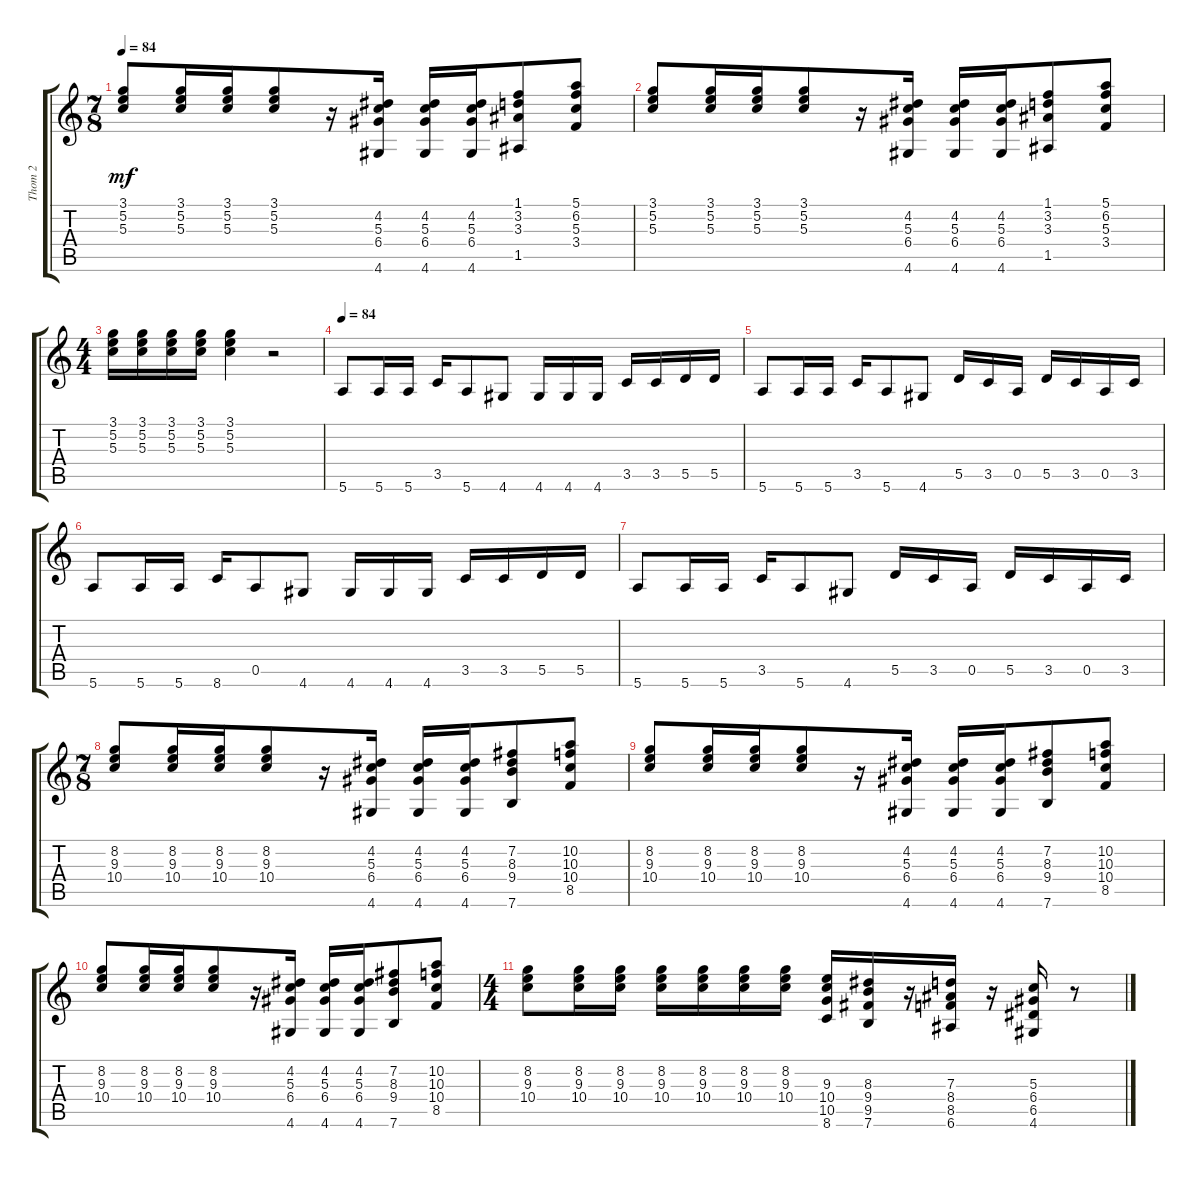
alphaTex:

\track ("Thom 2" "Thom 2") {instrument acousticguitarnylon}
\staff {score tabs}
\tuning (E4 B3 G3 D3 A2 E2) {hide}
\ts (7 8)
\tempo 84
\clef g2
\ks c
(3.1 5.2 5.3).8{dy mf} (3.1 5.2 5.3).16 (3.1 5.2 5.3).16 (3.1 5.2 5.3).8 r.16 (4.2 5.3 6.4 4.6).16 (4.2 5.3 6.4 4.6).16 (4.2 5.3 6.4 4.6).16 (1.1 3.2 3.3 1.5).8 (5.1 6.2 5.3 3.4).8 |
(3.1 5.2 5.3).8 (3.1 5.2 5.3).16 (3.1 5.2 5.3).16 (3.1 5.2 5.3).8 r.16 (4.2 5.3 6.4 4.6).16 (4.2 5.3 6.4 4.6).16 (4.2 5.3 6.4 4.6).16 (1.1 3.2 3.3 1.5).8 (5.1 6.2 5.3 3.4).8 |
\ts (4 4)
(3.1 5.2 5.3).16 (3.1 5.2 5.3).16 (3.1 5.2 5.3).16 (3.1 5.2 5.3).16 (3.1 5.2 5.3).4 r.2 |
\tempo 84
5.6.8 5.6.16 5.6.16 3.5.16 5.6.8 4.6.8 4.6.16 4.6.16 4.6.16 3.5.16 3.5.16 5.5.16 5.5.16 |
5.6.8 5.6.16 5.6.16 3.5.16 5.6.8 4.6.8 5.5.16 3.5.16 0.5.16 5.5.16 3.5.16 0.5.16 3.5.16 |
5.6.8 5.6.16 5.6.16 8.6.16 0.5.8 4.6.8 4.6.16 4.6.16 4.6.16 3.5.16 3.5.16 5.5.16 5.5.16 |
5.6.8 5.6.16 5.6.16 3.5.16 5.6.8 4.6.8 5.5.16 3.5.16 0.5.16 5.5.16 3.5.16 0.5.16 3.5.16 |
\ts (7 8)
(8.2 9.3 10.4).8 (8.2 9.3 10.4).16 (8.2 9.3 10.4).16 (8.2 9.3 10.4).8 r.16 (4.2 5.3 6.4 4.6).16 (4.2 5.3 6.4 4.6).16 (4.2 5.3 6.4 4.6).16 (7.2 8.3 9.4 7.6).8 (10.2 10.3 10.4 8.5).8 |
(8.2 9.3 10.4).8 (8.2 9.3 10.4).16 (8.2 9.3 10.4).16 (8.2 9.3 10.4).8 r.16 (4.2 5.3 6.4 4.6).16 (4.2 5.3 6.4 4.6).16 (4.2 5.3 6.4 4.6).16 (7.2 8.3 9.4 7.6).8 (10.2 10.3 10.4 8.5).8 |
(8.2 9.3 10.4).8 (8.2 9.3 10.4).16 (8.2 9.3 10.4).16 (8.2 9.3 10.4).8 r.16 (4.2 5.3 6.4 4.6).16 (4.2 5.3 6.4 4.6).16 (4.2 5.3 6.4 4.6).16 (7.2 8.3 9.4 7.6).8 (10.2 10.3 10.4 8.5).8 |
\ts (4 4)
(8.2 9.3 10.4).8 (8.2 9.3 10.4).16 (8.2 9.3 10.4).16 (8.2 9.3 10.4).16 (8.2 9.3 10.4).16 (8.2 9.3 10.4).16 (8.2 9.3 10.4).16 (9.3 10.4 10.5 8.6).16 (8.3 9.4 9.5 7.6).16 r.16 (7.3 8.4 8.5 6.6).16 r.16 (5.3 6.4 6.5 4.6).16 r.8
